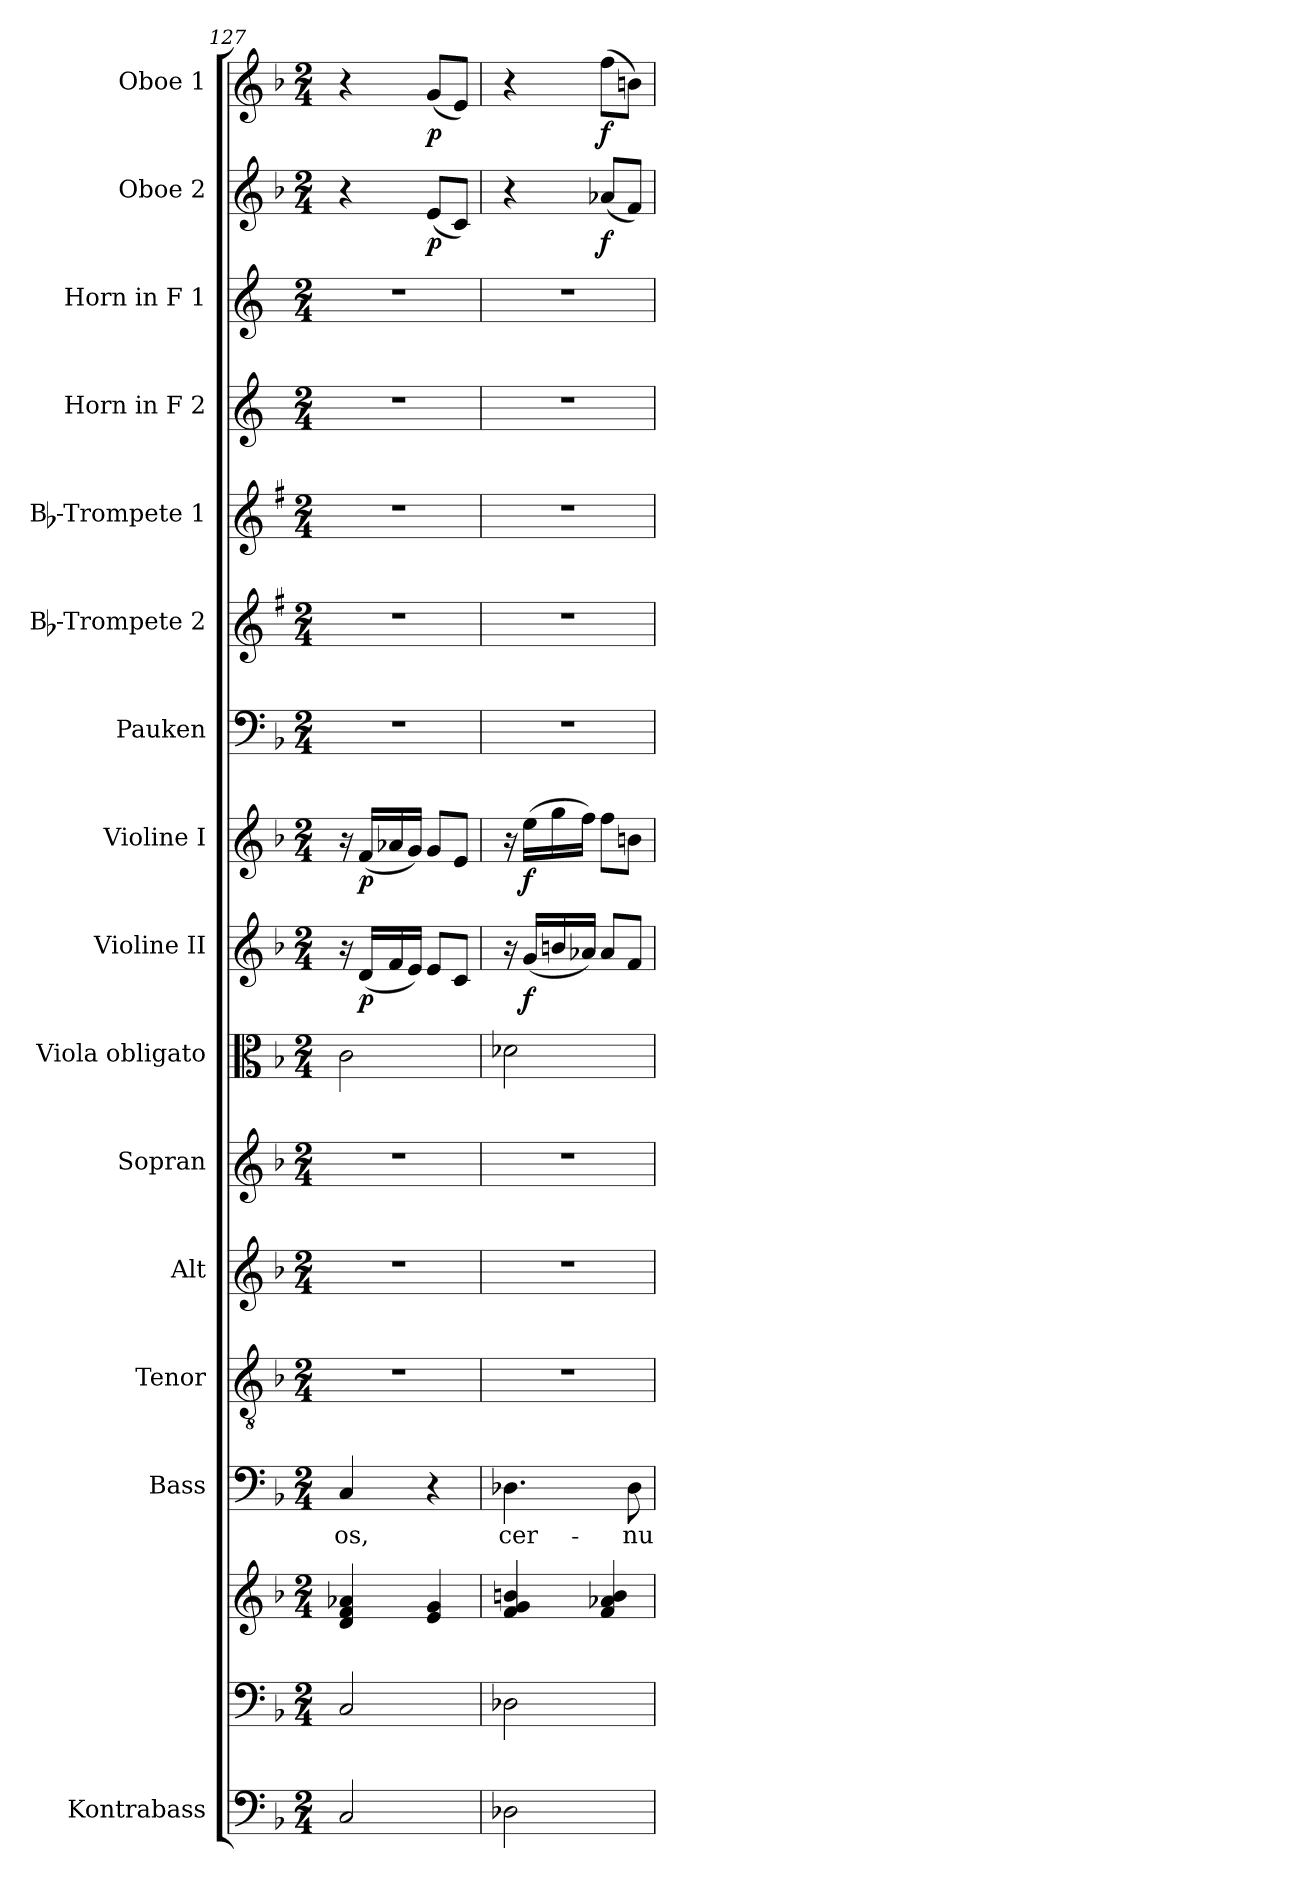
**kern	**kern	**kern	**kern	**text	**kern	**kern	**kern	**kern	**kern	**dynam	**kern	**dynam	**kern	**kern	**kern	**kern	**kern	**kern	**dynam	**kern	**dynam
*part16	*part15	*part15	*part14	*part14	*part13	*part12	*part11	*part10	*part9	*part9	*part8	*part8	*part7	*part6	*part5	*part4	*part3	*part2	*part2	*part1	*part1
*staff17	*staff16	*staff15	*staff14	*staff14	*staff13	*staff12	*staff11	*staff10	*staff9	*staff9	*staff8	*staff8	*staff7	*staff6	*staff5	*staff4	*staff3	*staff2	*staff2	*staff1	*staff1
*I"Kontrabass	*	*	*I"Bass	*	*I"Tenor	*I"Alt	*I"Sopran	*I"Viola obligato	*I"Violine II	*	*I"Violine I	*	*I"Pauken	*I"Bb-Trompete 2	*I"Bb-Trompete 1	*I"Horn in F 2	*I"Horn in F 1	*I"Oboe 2	*	*I"Oboe 1	*
*I'Kb.	*	*	*I'B.	*	*I'T.	*I'A.	*I'S.	*I'Vla.	*I'Vl. II	*	*I'Vl. I	*	*I'Pk.	*I'Bb Trp. 2	*I'Bb Trp. 1	*	*	*I'Ob. 2	*	*I'Ob. 1	*
*clefF4	*clefF4	*clefG2	*clefF4	*	*clefGv2	*clefG2	*clefG2	*clefC3	*clefG2	*	*clefG2	*	*clefF4	*clefG2	*clefG2	*clefG2	*clefG2	*clefG2	*	*clefG2	*
*ITrd7c12	*	*	*	*	*	*	*	*	*	*	*	*	*	*ITrd1c2	*ITrd1c2	*ITrd4c7	*ITrd4c7	*	*	*	*
*k[b-]	*k[b-]	*k[b-]	*k[b-]	*	*k[b-]	*k[b-]	*k[b-]	*k[b-]	*k[b-]	*	*k[b-]	*	*k[b-]	*k[b-]	*k[b-]	*k[b-]	*k[b-]	*k[b-]	*	*k[b-]	*
*F:	*F:	*F:	*F:	*	*F:	*F:	*F:	*F:	*F:	*	*F:	*	*F:	*F:	*F:	*F:	*F:	*F:	*	*F:	*
*M2/4	*M2/4	*M2/4	*M2/4	*	*M2/4	*M2/4	*M2/4	*M2/4	*M2/4	*	*M2/4	*	*M2/4	*M2/4	*M2/4	*M2/4	*M2/4	*M2/4	*	*M2/4	*
=127	=127	=127	=127	=127	=127	=127	=127	=127	=127	=127	=127	=127	=127	=127	=127	=127	=127	=127	=127	=127	=127
!	!	!	!	!LO:LY:b	!	!	!	!	!	!	!	!	!	!	!	!	!	!	!	!	!
2CC/	2C/	4d/ 4f/ 4a-X/	4C/	-os,	2r	2r	2r	2c\	16r	.	16r	.	2r	2r	2r	2r	2r	4r	.	4r	.
!	!	!	!	!	!	!	!	!	!	!LO:DY:b	!	!LO:DY:b	!	!	!	!	!	!	!	!	!
.	.	.	.	.	.	.	.	.	(<16d/LL	p	(<16f/LL	p	.	.	.	.	.	.	.	.	.
.	.	.	.	.	.	.	.	.	16f/	.	16a-X/	.	.	.	.	.	.	.	.	.	.
.	.	.	.	.	.	.	.	.	16e/JJ)	.	16g/JJ)	.	.	.	.	.	.	.	.	.	.
!	!	!	!	!	!	!	!	!	!	!	!	!	!	!	!	!	!	!	!LO:DY:b	!	!LO:DY:b
.	.	4e/ 4g/	4r	.	.	.	.	.	8e/L	.	8g/L	.	.	.	.	.	.	(<8e/L	p	(<8g/L	p
.	.	.	.	.	.	.	.	.	8c/J	.	8e/J	.	.	.	.	.	.	8c/J)	.	8e/J)	.
=128	=128	=128	=128	=128	=128	=128	=128	=128	=128	=128	=128	=128	=128	=128	=128	=128	=128	=128	=128	=128	=128
!	!	!	!	!LO:LY:b	!	!	!	!	!	!	!	!	!	!	!	!	!	!	!	!	!
2DD-X\	2D-X\	4f/ 4g/ 4bn/	4.D-X\	cer-	2r	2r	2r	2d-X\	16r	.	16r	.	2r	2r	2r	2r	2r	4r	.	4r	.
!	!	!	!	!	!	!	!	!	!	!LO:DY:b	!	!LO:DY:b	!	!	!	!	!	!	!	!	!
.	.	.	.	.	.	.	.	.	(<16g/LL	f	(>16ee\LL	f	.	.	.	.	.	.	.	.	.
.	.	.	.	.	.	.	.	.	16bn/	.	16gg\	.	.	.	.	.	.	.	.	.	.
.	.	.	.	.	.	.	.	.	16a-X/JJ)	.	16ff\JJ)	.	.	.	.	.	.	.	.	.	.
!	!	!	!	!	!	!	!	!	!	!	!	!	!	!	!	!	!	!	!LO:DY:b	!	!LO:DY:b
.	.	4f/ 4a-X/ 4b/	.	.	.	.	.	.	8a-/L	.	8ff\L	.	.	.	.	.	.	(<8a-X/L	f	(>8ff\L	f
!	!	!	!	!LO:LY:b	!	!	!	!	!	!	!	!	!	!	!	!	!	!	!	!	!
.	.	.	8D-\	-nu-	.	.	.	.	8f/J	.	8bn\J	.	.	.	.	.	.	8f/J)	.	8bn\J)	.
=	=	=	=	=	=	=	=	=	=	=	=	=	=	=	=	=	=	=	=	=	=
*-	*-	*-	*-	*-	*-	*-	*-	*-	*-	*-	*-	*-	*-	*-	*-	*-	*-	*-	*-	*-	*-
